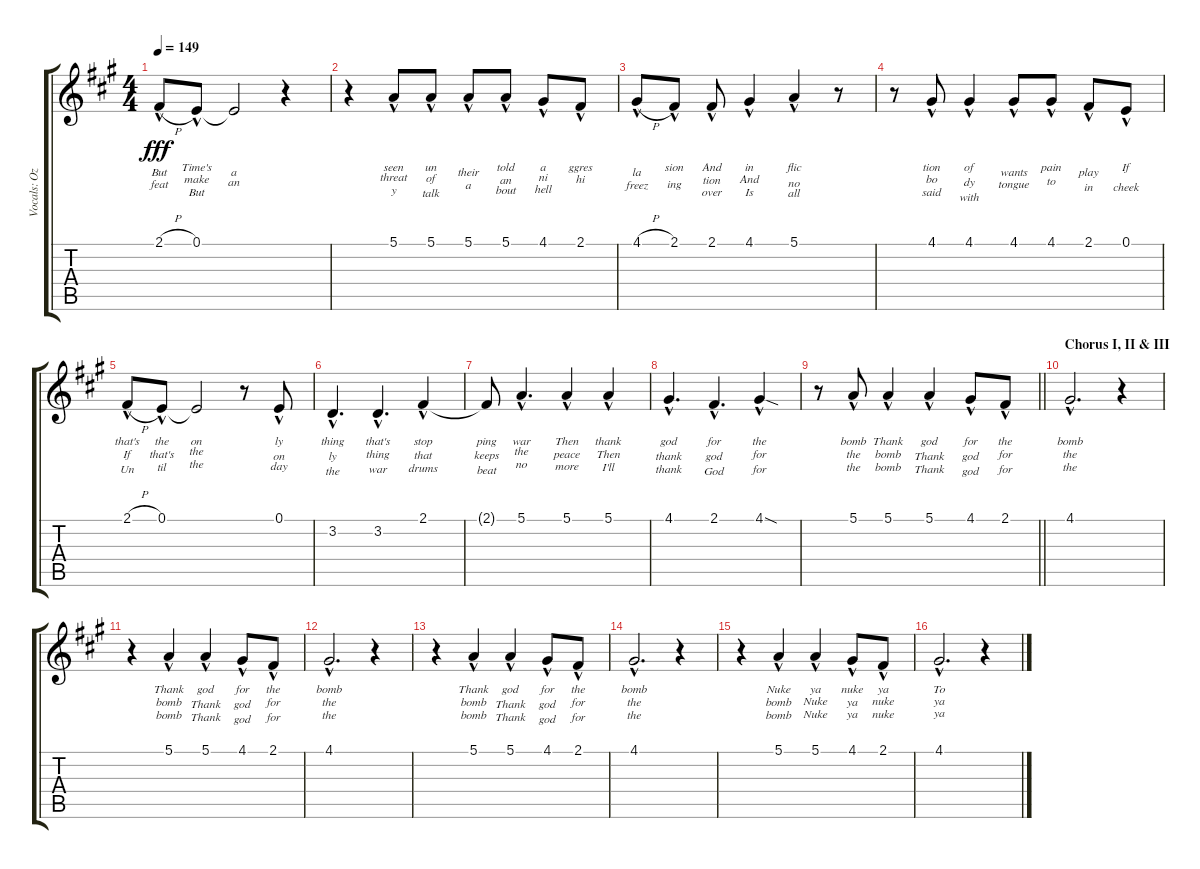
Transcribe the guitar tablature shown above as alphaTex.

\track ("Vocals: Ozzy" "Vocals: Oz") {instrument lead2sawtooth}
\staff {score tabs}
\tuning (E4 B3 G3 D3 A2 E2) {hide}
\ts (4 4)
\tempo 149
\clef g2
\ks a
2.1{h hac}.8{lyrics (0 "") lyrics (1 "But") lyrics (2 "feat") lyrics (3 "") lyrics (4 "") dy fff} 0.1{hac}.8{lyrics (0 "Time's") lyrics (1 "make") lyrics (2 "But") lyrics (3 "") lyrics (4 "")} 0.1{t}.2{lyrics (0 "") lyrics (1 "a") lyrics (2 "an") lyrics (3 "") lyrics (4 "")} r.4 |
r.4 5.1{hac}.8{lyrics (0 "seen") lyrics (1 "threat") lyrics (2 "y") lyrics (3 "") lyrics (4 "")} 5.1{hac}.8{lyrics (0 "un") lyrics (1 "of") lyrics (2 "talk") lyrics (3 "") lyrics (4 "")} 5.1{hac}.8{lyrics (0 "") lyrics (1 "their") lyrics (2 "a") lyrics (3 "") lyrics (4 "")} 5.1{hac}.8{lyrics (0 "told") lyrics (1 "an") lyrics (2 "bout") lyrics (3 "") lyrics (4 "")} 4.1{hac}.8{lyrics (0 "a") lyrics (1 "ni") lyrics (2 "hell") lyrics (3 "") lyrics (4 "")} 2.1{hac}.8{lyrics (0 "ggres") lyrics (1 "hi") lyrics (2 "") lyrics (3 "") lyrics (4 "")} |
4.1{h hac}.8{lyrics (0 "") lyrics (1 "la") lyrics (2 "freez") lyrics (3 "") lyrics (4 "")} 2.1{hac}.8{lyrics (0 "sion") lyrics (1 "") lyrics (2 "ing") lyrics (3 "") lyrics (4 "")} 2.1{hac}.8{lyrics (0 "And") lyrics (1 "tion") lyrics (2 "over") lyrics (3 "") lyrics (4 "")} 4.1{hac}.4{lyrics (0 "in") lyrics (1 "And") lyrics (2 "Is") lyrics (3 "") lyrics (4 "")} 5.1{hac}.4{lyrics (0 "flic") lyrics (1 "no") lyrics (2 "all") lyrics (3 "") lyrics (4 "")} r.8 |
r.8 4.1{hac}.8{lyrics (0 "tion") lyrics (1 "bo") lyrics (2 "said") lyrics (3 "") lyrics (4 "")} 4.1{hac}.4{lyrics (0 "of") lyrics (1 "dy") lyrics (2 "with") lyrics (3 "") lyrics (4 "")} 4.1{hac}.8{lyrics (0 "") lyrics (1 "wants") lyrics (2 "tongue") lyrics (3 "") lyrics (4 "")} 4.1{hac}.8{lyrics (0 "pain") lyrics (1 "to") lyrics (2 "") lyrics (3 "") lyrics (4 "")} 2.1{hac}.8{lyrics (0 "") lyrics (1 "play") lyrics (2 "in") lyrics (3 "") lyrics (4 "")} 0.1{hac}.8{lyrics (0 "If") lyrics (1 "") lyrics (2 "cheek") lyrics (3 "") lyrics (4 "")} |
2.1{h hac}.8{lyrics (0 "that's") lyrics (1 "If") lyrics (2 "Un") lyrics (3 "") lyrics (4 "")} 0.1{hac}.8{lyrics (0 "the") lyrics (1 "that's") lyrics (2 "til") lyrics (3 "") lyrics (4 "")} 0.1{t}.2{lyrics (0 "on") lyrics (1 "the") lyrics (2 "the") lyrics (3 "") lyrics (4 "")} r.8 0.1{hac}.8{lyrics (0 "ly") lyrics (1 "on") lyrics (2 "day") lyrics (3 "") lyrics (4 "")} |
3.2{hac}.4{d lyrics (0 "thing") lyrics (1 "ly") lyrics (2 "the") lyrics (3 "") lyrics (4 "")} 3.2{hac}.4{d lyrics (0 "that's") lyrics (1 "thing") lyrics (2 "war") lyrics (3 "") lyrics (4 "")} 2.1{hac}.4{lyrics (0 "stop") lyrics (1 "that") lyrics (2 "drums") lyrics (3 "") lyrics (4 "")} |
2.1{t}.8{lyrics (0 "ping") lyrics (1 "keeps") lyrics (2 "beat") lyrics (3 "") lyrics (4 "")} 5.1{hac}.4{d lyrics (0 "war") lyrics (1 "the") lyrics (2 "no") lyrics (3 "") lyrics (4 "")} 5.1{hac}.4{lyrics (0 "Then") lyrics (1 "peace") lyrics (2 "more") lyrics (3 "") lyrics (4 "")} 5.1{hac}.4{lyrics (0 "thank") lyrics (1 "Then") lyrics (2 "I'll") lyrics (3 "") lyrics (4 "")} |
4.1{hac}.4{d lyrics (0 "god") lyrics (1 "thank") lyrics (2 "thank") lyrics (3 "") lyrics (4 "")} 2.1{hac}.4{d lyrics (0 "for") lyrics (1 "god") lyrics (2 "God") lyrics (3 "") lyrics (4 "")} 4.1{sod hac}.4{lyrics (0 "the") lyrics (1 "for") lyrics (2 "for") lyrics (3 "") lyrics (4 "")} |
\barLineRight lightlight
r.8 5.1{hac}.8{lyrics (0 "bomb") lyrics (1 "the") lyrics (2 "the") lyrics (3 "") lyrics (4 "")} 5.1{hac}.4{lyrics (0 "Thank") lyrics (1 "bomb") lyrics (2 "bomb") lyrics (3 "") lyrics (4 "")} 5.1{hac}.4{lyrics (0 "god") lyrics (1 "Thank") lyrics (2 "Thank") lyrics (3 "") lyrics (4 "")} 4.1{hac}.8{lyrics (0 "for") lyrics (1 "god") lyrics (2 "god") lyrics (3 "") lyrics (4 "")} 2.1{hac}.8{lyrics (0 "the") lyrics (1 "for") lyrics (2 "for") lyrics (3 "") lyrics (4 "")} |
\section ("" "Chorus I, II & III")
4.1{hac}.2{d lyrics (0 "bomb") lyrics (1 "the") lyrics (2 "the") lyrics (3 "") lyrics (4 "")} r.4 |
r.4 5.1{hac}.4{lyrics (0 "Thank") lyrics (1 "bomb") lyrics (2 "bomb") lyrics (3 "") lyrics (4 "")} 5.1{hac}.4{lyrics (0 "god") lyrics (1 "Thank") lyrics (2 "Thank") lyrics (3 "") lyrics (4 "")} 4.1{hac}.8{lyrics (0 "for") lyrics (1 "god") lyrics (2 "god") lyrics (3 "") lyrics (4 "")} 2.1{hac}.8{lyrics (0 "the") lyrics (1 "for") lyrics (2 "for") lyrics (3 "") lyrics (4 "")} |
4.1{hac}.2{d lyrics (0 "bomb") lyrics (1 "the") lyrics (2 "the") lyrics (3 "") lyrics (4 "")} r.4 |
r.4 5.1{hac}.4{lyrics (0 "Thank") lyrics (1 "bomb") lyrics (2 "bomb") lyrics (3 "") lyrics (4 "")} 5.1{hac}.4{lyrics (0 "god") lyrics (1 "Thank") lyrics (2 "Thank") lyrics (3 "") lyrics (4 "")} 4.1{hac}.8{lyrics (0 "for") lyrics (1 "god") lyrics (2 "god") lyrics (3 "") lyrics (4 "")} 2.1{hac}.8{lyrics (0 "the") lyrics (1 "for") lyrics (2 "for") lyrics (3 "") lyrics (4 "")} |
4.1{hac}.2{d lyrics (0 "bomb") lyrics (1 "the") lyrics (2 "the") lyrics (3 "") lyrics (4 "")} r.4 |
r.4 5.1{hac}.4{lyrics (0 "Nuke") lyrics (1 "bomb") lyrics (2 "bomb") lyrics (3 "") lyrics (4 "")} 5.1{hac}.4{lyrics (0 "ya") lyrics (1 "Nuke") lyrics (2 "Nuke") lyrics (3 "") lyrics (4 "")} 4.1{hac}.8{lyrics (0 "nuke") lyrics (1 "ya") lyrics (2 "ya") lyrics (3 "") lyrics (4 "")} 2.1{hac}.8{lyrics (0 "ya") lyrics (1 "nuke") lyrics (2 "nuke") lyrics (3 "") lyrics (4 "")} |
4.1{hac}.2{d lyrics (0 "To") lyrics (1 "ya") lyrics (2 "ya") lyrics (3 "") lyrics (4 "")} r.4
